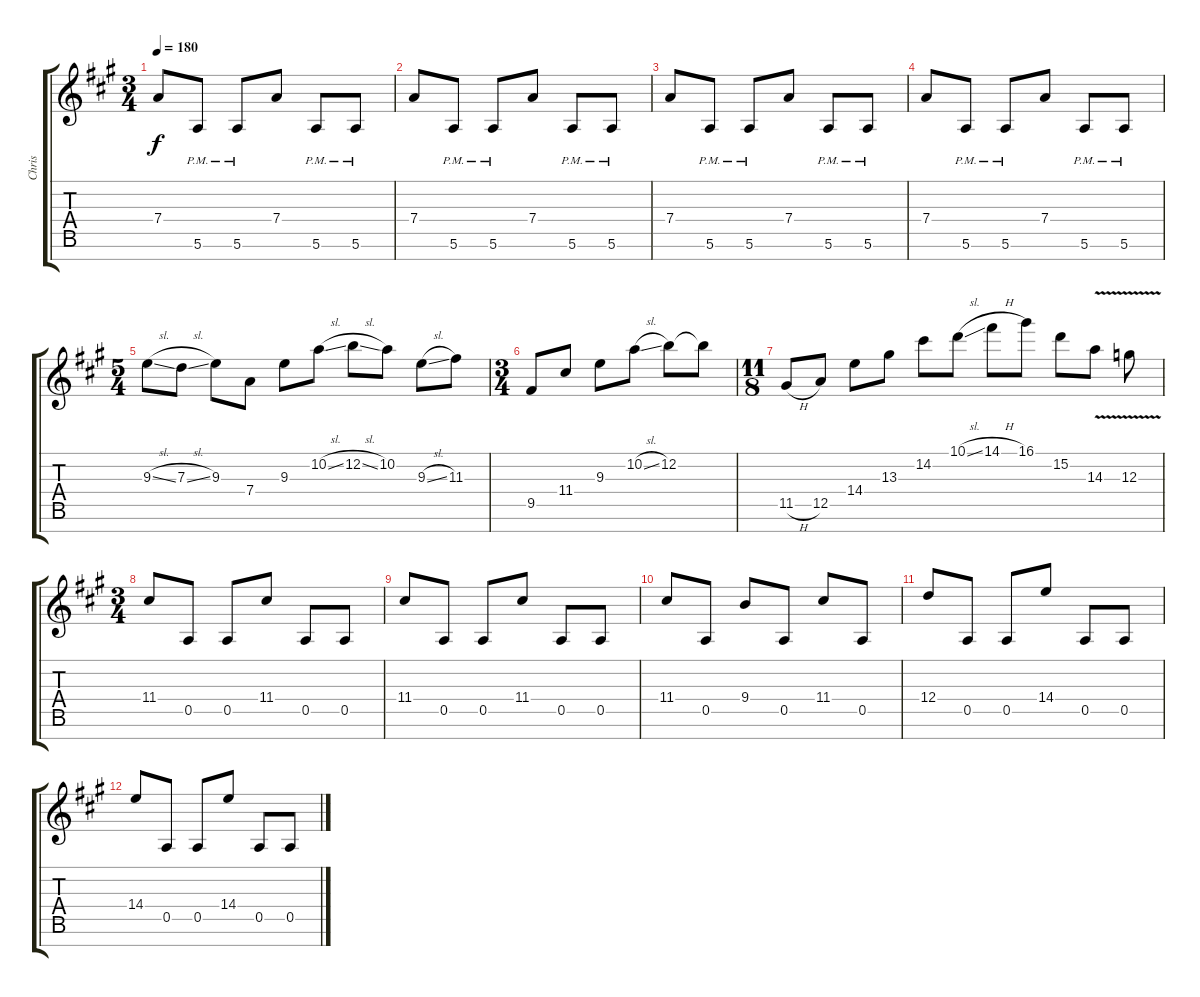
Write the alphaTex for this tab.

\track ("Chris" "Chris") {instrument distortionguitar}
\staff {score tabs}
\tuning (E4 B3 G3 D3 A2 E2 B1) {hide}
\ts (3 4)
\tempo 180
\clef g2
\ks a
7.4.8{dy f} 5.6{pm}.8 5.6{pm}.8 7.4.8 5.6{pm}.8 5.6{pm}.8 |
7.4.8 5.6{pm}.8 5.6{pm}.8 7.4.8 5.6{pm}.8 5.6{pm}.8 |
7.4.8 5.6{pm}.8 5.6{pm}.8 7.4.8 5.6{pm}.8 5.6{pm}.8 |
7.4.8 5.6{pm}.8 5.6{pm}.8 7.4.8 5.6{pm}.8 5.6{pm}.8 |
\ts (5 4)
9.3{sl}.8 7.3{sl}.8 9.3.8 7.4.8 9.3.8 10.2{sl}.8 12.2{sl}.8 10.2.8 9.3{sl}.8 11.3.8 |
\ts (3 4)
9.5.8 11.4.8 9.3.8 10.2{sl}.8 12.2.8 12.2{t}.8 |
\ts (11 8)
11.5{h}.8 12.5.8 14.4.8 13.3.8 14.2.8 10.1{sl}.8 14.1{h}.8 16.1.8 15.2.8 14.3{v}.8 12.3{v}.8 |
\ts (3 4)
11.4.8 0.5.8 0.5.8 11.4.8 0.5.8 0.5.8 |
11.4.8 0.5.8 0.5.8 11.4.8 0.5.8 0.5.8 |
11.4.8 0.5.8 9.4.8 0.5.8 11.4.8 0.5.8 |
12.4.8 0.5.8 0.5.8 14.4.8 0.5.8 0.5.8 |
14.4.8 0.5.8 0.5.8 14.4.8 0.5.8 0.5.8
